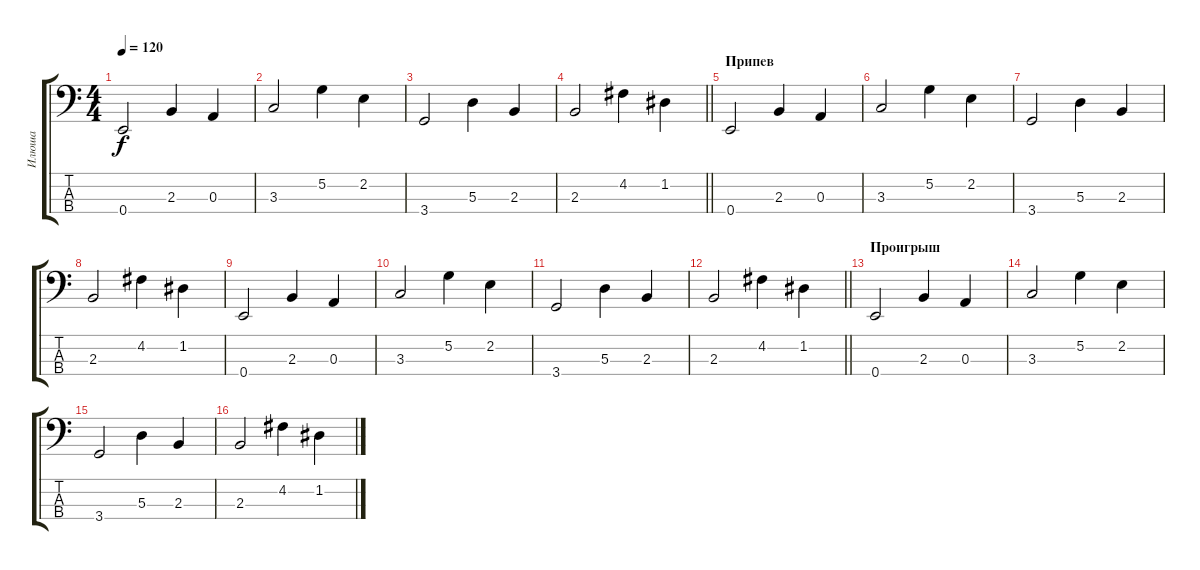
\track ("Илюша" "Илюша") {instrument electricbassfinger}
\staff {score tabs}
\tuning (G2 D2 A1 E1) {hide}
\ts (4 4)
\tempo 120
\clef f4
\ks c
0.4.2{dy f} 2.3.4 0.3.4 |
3.3.2 5.2.4 2.2.4 |
3.4.2 5.3.4 2.3.4 |
\barLineRight lightlight
2.3.2 4.2.4 1.2.4 |
\section ("" "Припев")
0.4.2 2.3.4 0.3.4 |
3.3.2 5.2.4 2.2.4 |
3.4.2 5.3.4 2.3.4 |
2.3.2 4.2.4 1.2.4 |
0.4.2 2.3.4 0.3.4 |
3.3.2 5.2.4 2.2.4 |
3.4.2 5.3.4 2.3.4 |
\barLineRight lightlight
2.3.2 4.2.4 1.2.4 |
\section ("" "Проигрыш")
0.4.2 2.3.4 0.3.4 |
3.3.2 5.2.4 2.2.4 |
3.4.2 5.3.4 2.3.4 |
2.3.2 4.2.4 1.2.4
